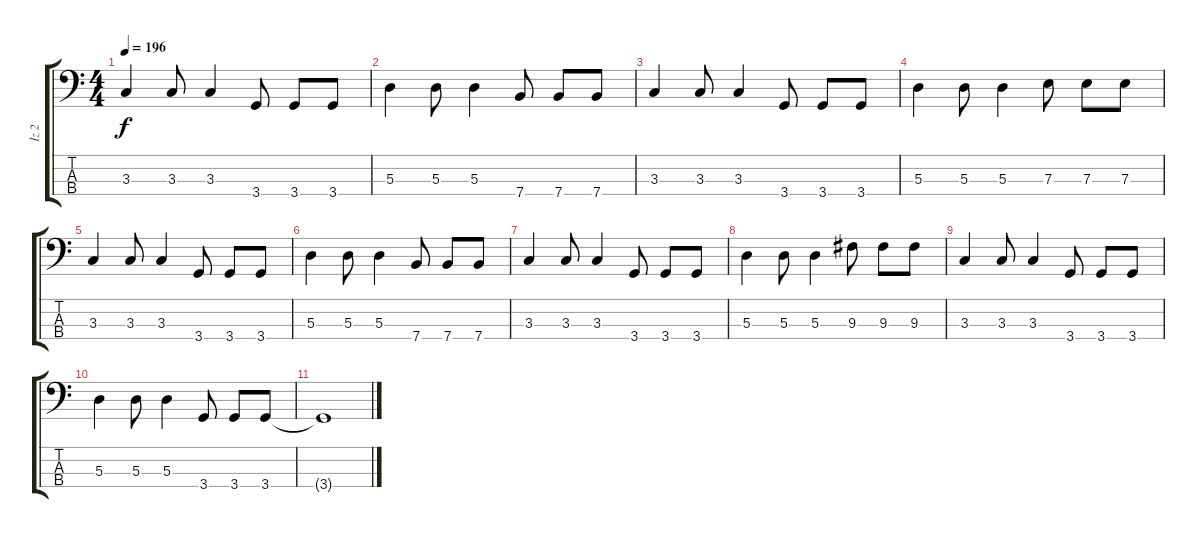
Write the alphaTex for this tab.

\track ("İz 2" "İz 2") {instrument electricbassfinger}
\staff {score tabs}
\tuning (G2 D2 A1 E1) {hide}
\ts (4 4)
\tempo 196
\clef f4
\ks c
3.3.4{dy f} 3.3.8 3.3.4 3.4.8 3.4.8 3.4.8 |
5.3.4 5.3.8 5.3.4 7.4.8 7.4.8 7.4.8 |
3.3.4 3.3.8 3.3.4 3.4.8 3.4.8 3.4.8 |
5.3.4 5.3.8 5.3.4 7.3.8 7.3.8 7.3.8 |
3.3.4 3.3.8 3.3.4 3.4.8 3.4.8 3.4.8 |
5.3.4 5.3.8 5.3.4 7.4.8 7.4.8 7.4.8 |
3.3.4 3.3.8 3.3.4 3.4.8 3.4.8 3.4.8 |
5.3.4 5.3.8 5.3.4 9.3.8 9.3.8 9.3.8 |
3.3.4 3.3.8 3.3.4 3.4.8 3.4.8 3.4.8 |
5.3.4 5.3.8 5.3.4 3.4.8 3.4.8 3.4.8 |
3.4{t}.1
